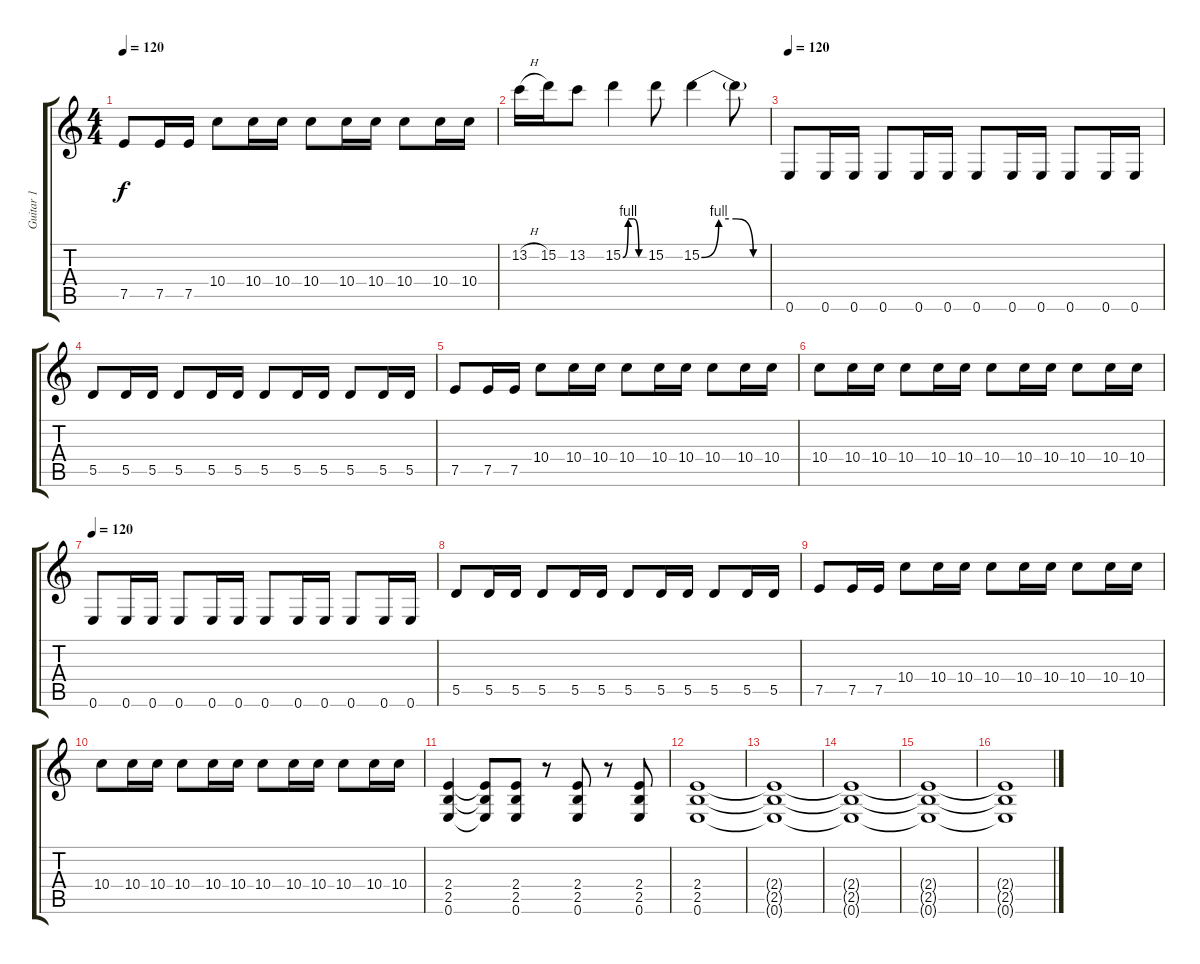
\track ("Guitar 1" "Guitar 1") {instrument overdrivenguitar}
\staff {score tabs}
\tuning (E4 B3 G3 D3 A2 E2) {hide}
\ts (4 4)
\tempo 120
\clef g2
\ks c
7.5.8{dy f} 7.5.16 7.5.16 10.4.8 10.4.16 10.4.16 10.4.8 10.4.16 10.4.16 10.4.8 10.4.16 10.4.16 |
13.2{h}.16 15.2.16 13.2.8 15.2{be (custom 0 0 15 4 30 4 45 0 60 0)}.4 15.2.8 15.2{be (custom 0 0 15 4 30 4 45 0 60 0)}.4 15.2{t}.8 |
\tempo 120
0.6.8{volume 16} 0.6.16 0.6.16 0.6.8 0.6.16 0.6.16 0.6.8 0.6.16 0.6.16 0.6.8 0.6.16 0.6.16 |
5.5.8 5.5.16 5.5.16 5.5.8 5.5.16 5.5.16 5.5.8 5.5.16 5.5.16 5.5.8 5.5.16 5.5.16 |
7.5.8 7.5.16 7.5.16 10.4.8 10.4.16 10.4.16 10.4.8 10.4.16 10.4.16 10.4.8 10.4.16 10.4.16 |
10.4.8 10.4.16 10.4.16 10.4.8 10.4.16 10.4.16 10.4.8 10.4.16 10.4.16 10.4.8 10.4.16 10.4.16 |
\tempo 120
0.6.8{volume 16} 0.6.16 0.6.16 0.6.8 0.6.16 0.6.16 0.6.8 0.6.16 0.6.16 0.6.8 0.6.16 0.6.16 |
5.5.8 5.5.16 5.5.16 5.5.8 5.5.16 5.5.16 5.5.8 5.5.16 5.5.16 5.5.8 5.5.16 5.5.16 |
7.5.8 7.5.16 7.5.16 10.4.8 10.4.16 10.4.16 10.4.8 10.4.16 10.4.16 10.4.8 10.4.16 10.4.16 |
10.4.8 10.4.16 10.4.16 10.4.8 10.4.16 10.4.16 10.4.8 10.4.16 10.4.16 10.4.8 10.4.16 10.4.16 |
(2.4 2.5 0.6).4 (2.4{t} 2.5{t} 0.6{t}).8 (2.4 2.5 0.6).8 r.8 (2.4 2.5 0.6).8 r.8 (2.4 2.5 0.6).8 |
(2.4 2.5 0.6).1 |
(2.4{t} 2.5{t} 0.6{t}).1 |
(2.4{t} 2.5{t} 0.6{t}).1 |
(2.4{t} 2.5{t} 0.6{t}).1 |
(2.4{t} 2.5{t} 0.6{t}).1
